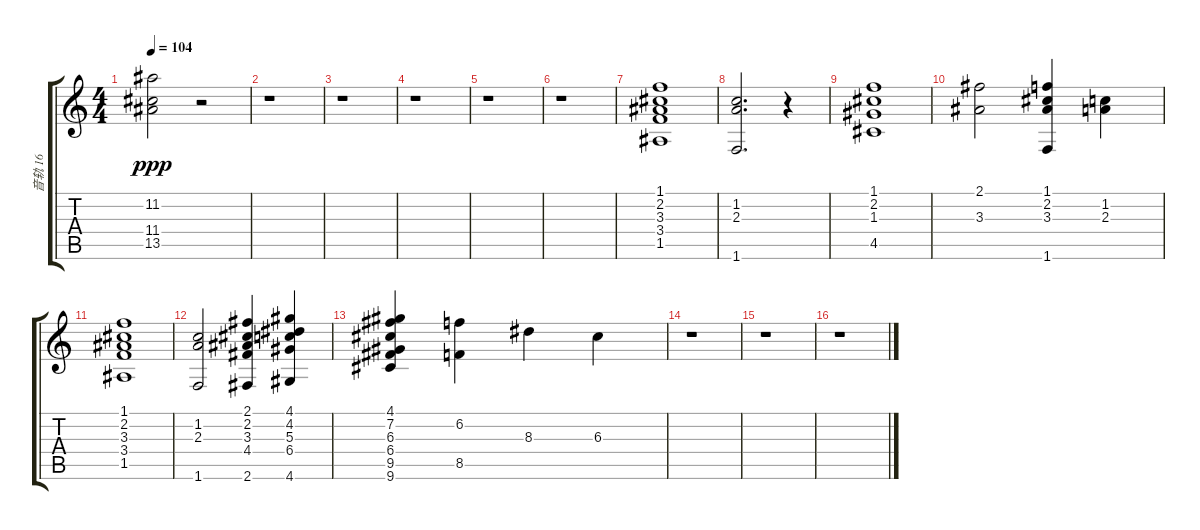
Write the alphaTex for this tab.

\track ("音轨 16" "音轨 16") {instrument acousticguitarsteel}
\staff {score tabs}
\tuning (E4 B3 G3 D3 A2 E2) {hide}
\ts (4 4)
\tempo 104
\clef g2
\ks c
(11.2 11.4 13.5).2{dy ppp} r.2 |
r.1 |
r.1 |
r.1 |
r.1 |
r.1 |
(1.1 2.2 3.3 3.4 1.5).1 |
(1.2 2.3 1.6).2{d} r.4 |
(1.1 2.2 1.3 4.5).1 |
(2.1 3.3).2 (1.1 2.2 3.3 1.6).4 (1.2 2.3).4 |
(1.1 2.2 3.3 3.4 1.5).1 |
(1.2 2.3 1.6).2 (2.1 2.2 3.3 4.4 2.6).4 (4.1 4.2 5.3 6.4 4.6).4 |
(4.1 7.2 6.3 6.4 9.5 9.6).4 (6.2 8.5).4 8.3.4 6.3.4 |
r.1 |
r.1 |
r.1
